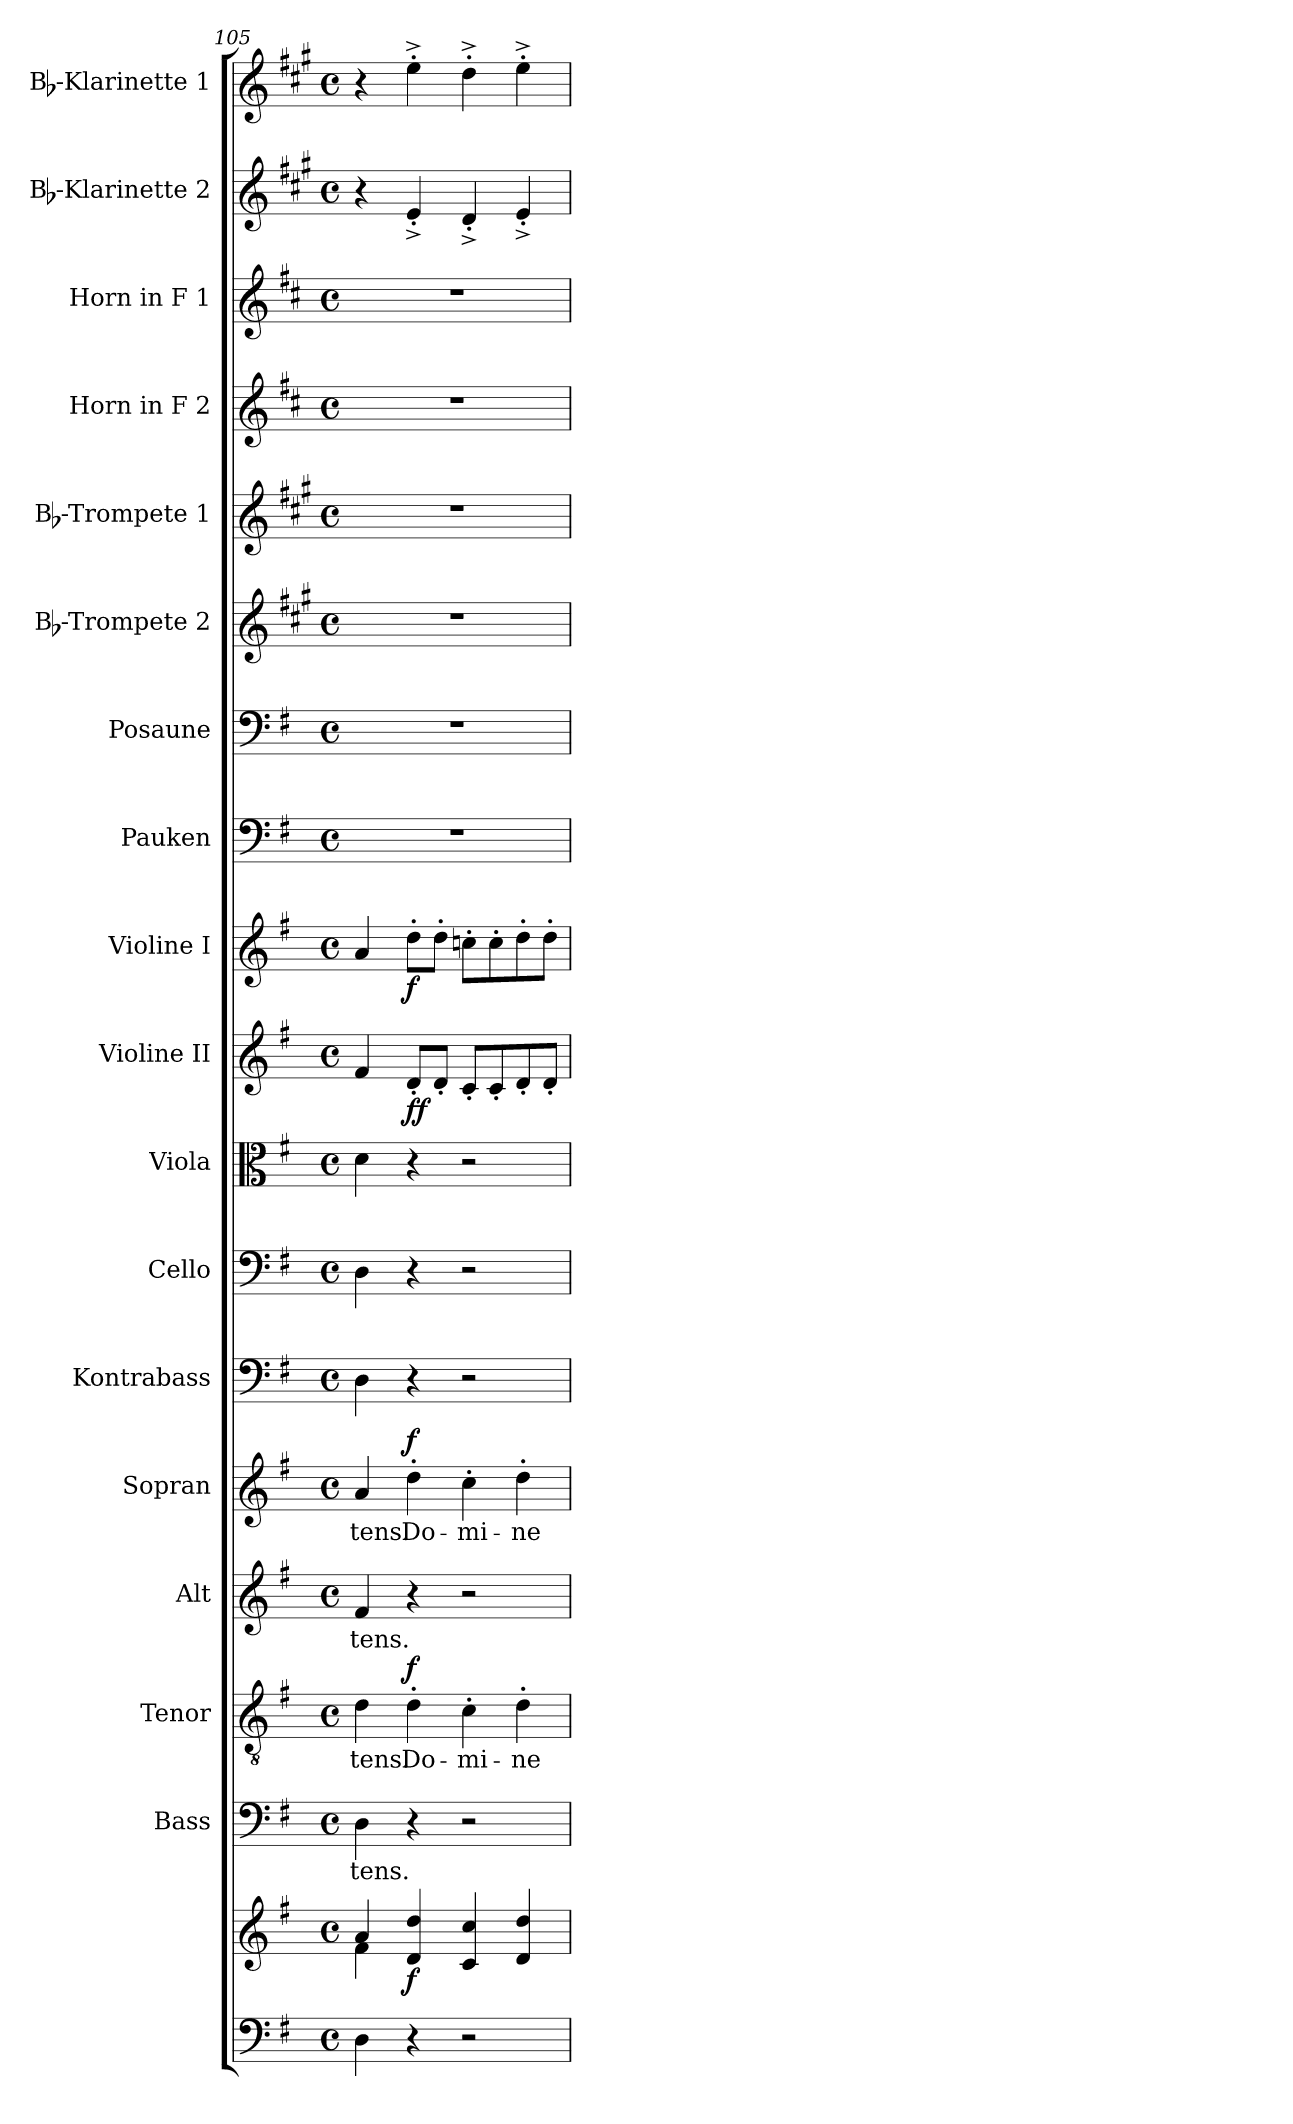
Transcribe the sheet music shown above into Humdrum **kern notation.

**kern	**kern	**dynam	**kern	**text	**kern	**text	**dynam	**kern	**text	**kern	**text	**dynam	**kern	**kern	**kern	**kern	**dynam	**kern	**dynam	**kern	**kern	**kern	**kern	**kern	**kern	**kern	**kern
*part18	*part18	*part18	*part17	*part17	*part16	*part16	*part16	*part15	*part15	*part14	*part14	*part14	*part13	*part12	*part11	*part10	*part10	*part9	*part9	*part8	*part7	*part6	*part5	*part4	*part3	*part2	*part1
*staff19	*staff18	*staff18/19	*staff17	*staff17	*staff16	*staff16	*staff16	*staff15	*staff15	*staff14	*staff14	*staff14	*staff13	*staff12	*staff11	*staff10	*staff10	*staff9	*staff9	*staff8	*staff7	*staff6	*staff5	*staff4	*staff3	*staff2	*staff1
*	*	*	*I"Bass	*	*I"Tenor	*	*	*I"Alt	*	*I"Sopran	*	*	*I"Kontrabass	*I"Cello	*I"Viola	*I"Violine II	*	*I"Violine I	*	*I"Pauken	*I"Posaune	*I"Bb-Trompete 2	*I"Bb-Trompete 1	*I"Horn in F 2	*I"Horn in F 1	*I"Bb-Klarinette 2	*I"Bb-Klarinette 1
*	*	*	*I'B.	*	*I'T.	*	*	*I'A.	*	*I'S.	*	*	*I'Kb.	*	*I'Vla.	*I'Vl. II	*	*I'Vl. I	*	*I'Pk.	*I'Pos.	*I'Bb Trp. 2	*I'Bb Trp. 1	*	*	*I'Bb Kl. 2	*I'Bb Kl. 1
*clefF4	*clefG2	*	*clefF4	*	*clefGv2	*	*	*clefG2	*	*clefG2	*	*	*clefF4	*clefF4	*clefC3	*clefG2	*	*clefG2	*	*clefF4	*clefF4	*clefG2	*clefG2	*clefG2	*clefG2	*clefG2	*clefG2
*	*	*	*	*	*	*	*	*	*	*	*	*	*ITrd7c12	*	*	*	*	*	*	*	*	*ITrd1c2	*ITrd1c2	*ITrd4c7	*ITrd4c7	*ITrd1c2	*ITrd1c2
*k[f#]	*k[f#]	*	*k[f#]	*	*k[f#]	*	*	*k[f#]	*	*k[f#]	*	*	*k[f#]	*k[f#]	*k[f#]	*k[f#]	*	*k[f#]	*	*k[f#]	*k[f#]	*k[f#]	*k[f#]	*k[f#]	*k[f#]	*k[f#]	*k[f#]
*G:	*G:	*	*G:	*	*G:	*	*	*G:	*	*G:	*	*	*G:	*G:	*G:	*G:	*	*G:	*	*G:	*G:	*G:	*G:	*G:	*G:	*G:	*G:
*M4/4	*M4/4	*	*M4/4	*	*M4/4	*	*	*M4/4	*	*M4/4	*	*	*M4/4	*M4/4	*M4/4	*M4/4	*	*M4/4	*	*M4/4	*M4/4	*M4/4	*M4/4	*M4/4	*M4/4	*M4/4	*M4/4
*met(c)	*met(c)	*	*met(c)	*	*met(c)	*	*	*met(c)	*	*met(c)	*	*	*met(c)	*met(c)	*met(c)	*met(c)	*	*met(c)	*	*met(c)	*met(c)	*met(c)	*met(c)	*met(c)	*met(c)	*met(c)	*met(c)
=105	=105	=105	=105	=105	=105	=105	=105	=105	=105	=105	=105	=105	=105	=105	=105	=105	=105	=105	=105	=105	=105	=105	=105	=105	=105	=105	=105
*	*^	*	*	*	*	*	*	*	*	*	*	*	*	*	*	*	*	*	*	*	*	*	*	*	*	*	*
!	!	!	!	!	!LO:LY:b	!	!LO:LY:b	!	!	!LO:LY:b	!	!LO:LY:b	!	!	!	!	!	!	!	!	!	!	!	!	!	!	!	!
4D\	4a/	4f#\	.	4D\	-tens.	4d\	-tens.	.	4f#/	-tens.	4a/	-tens.	.	4DD\	4D\	4d\	4f#/	.	4a/	.	1r	1r	1r	1r	1r	1r	4r	4r
!	!	!	!LO:DY:b	!	!	!	!LO:LY:b	!LO:DY:a	!	!	!	!LO:LY:b	!LO:DY:a	!	!	!	!	!LO:DY:b	!	!LO:DY:b	!	!	!	!	!	!	!	!
4r	4d/ 4dd/	2.ryy	f	4r	.	4d'>\	Do-	f	4r	.	4dd'>\	Do-	f	4r	4r	4r	8d'</L	ff	8dd'>\L	f	.	.	.	.	.	.	4d^<'</	4dd^>'>\
.	.	.	.	.	.	.	.	.	.	.	.	.	.	.	.	.	8d'</J	.	8dd'>\J	.	.	.	.	.	.	.	.	.
!	!	!	!	!	!	!	!LO:LY:b	!	!	!	!	!LO:LY:b	!	!	!	!	!	!	!	!	!	!	!	!	!	!	!	!
2r	4c/ 4cc/	.	.	2r	.	4c'>\	-mi-	.	2r	.	4cc'>\	-mi-	.	2r	2r	2r	8c'</L	.	8ccn'>\L	.	.	.	.	.	.	.	4c^<'</	4cc^>'>\
.	.	.	.	.	.	.	.	.	.	.	.	.	.	.	.	.	8c'</	.	8cc'>\	.	.	.	.	.	.	.	.	.
!	!	!	!	!	!	!	!LO:LY:b	!	!	!	!	!LO:LY:b	!	!	!	!	!	!	!	!	!	!	!	!	!	!	!	!
.	4d/ 4dd/	.	.	.	.	4d'>\	-ne	.	.	.	4dd'>\	-ne	.	.	.	.	8d'</	.	8dd'>\	.	.	.	.	.	.	.	4d^<'</	4dd^>'>\
.	.	.	.	.	.	.	.	.	.	.	.	.	.	.	.	.	8d'</J	.	8dd'>\J	.	.	.	.	.	.	.	.	.
*	*v	*v	*	*	*	*	*	*	*	*	*	*	*	*	*	*	*	*	*	*	*	*	*	*	*	*	*	*
=	=	=	=	=	=	=	=	=	=	=	=	=	=	=	=	=	=	=	=	=	=	=	=	=	=	=	=
*-	*-	*-	*-	*-	*-	*-	*-	*-	*-	*-	*-	*-	*-	*-	*-	*-	*-	*-	*-	*-	*-	*-	*-	*-	*-	*-	*-
